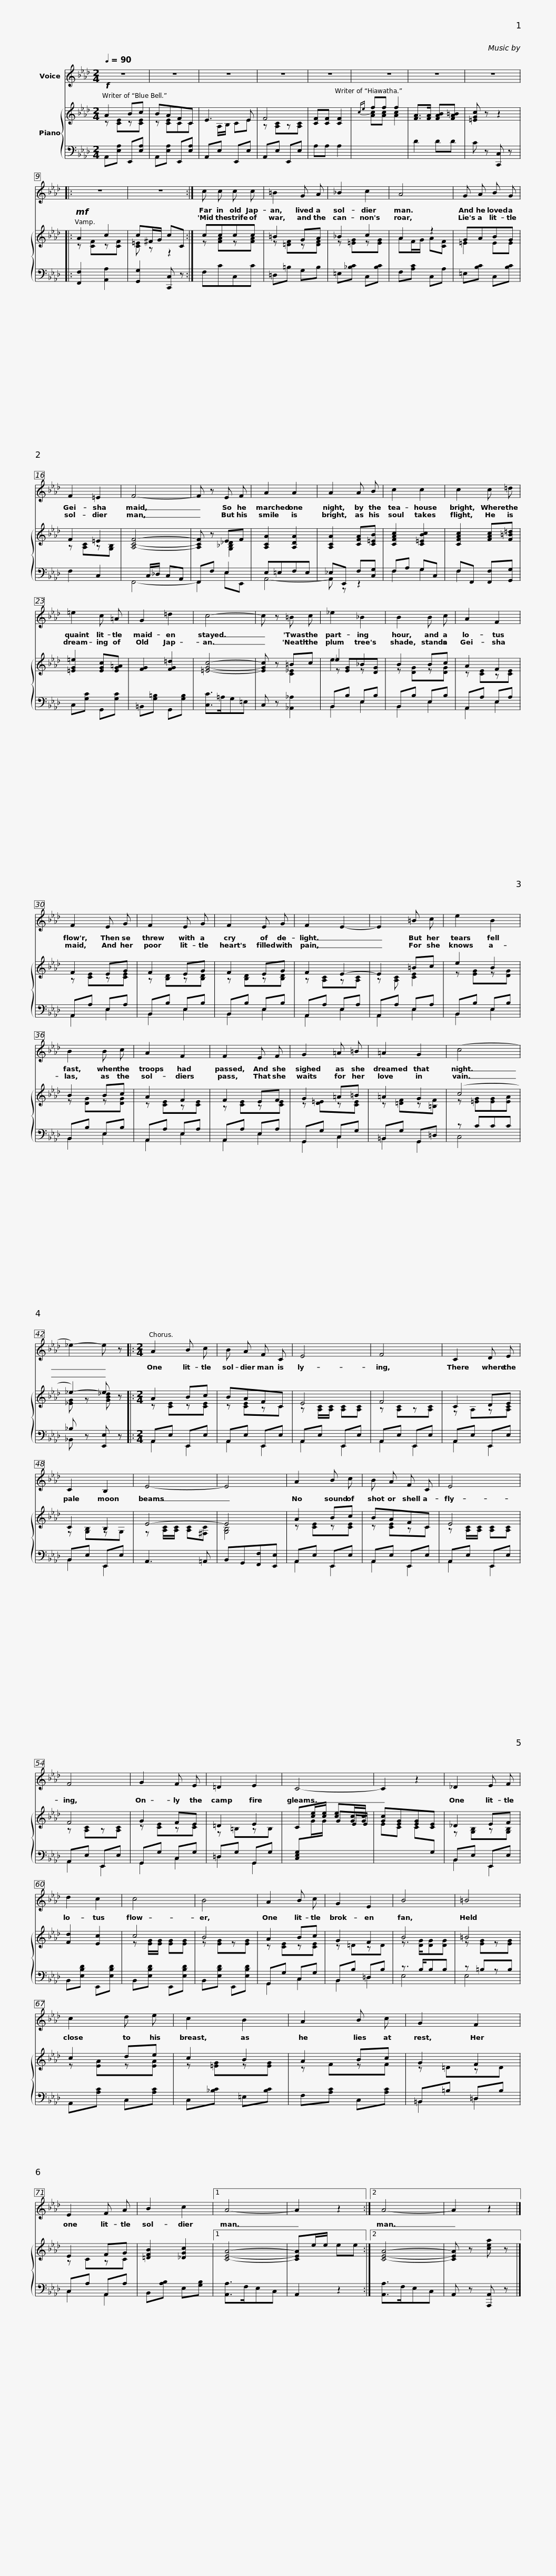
X:1
%%score 1 { ( 2 3 6 ) | ( 4 5 ) }
L:1/8
Q:1/4=90
M:2/4
I:linebreak $
K:Ab
V:1 treble
V:2 treble
V:3 treble
V:6 treble
V:4 bass
V:5 bass
V:1
 z4 | z4 | z4 | z4 | z4 |$ %5
 z4 | z4 | z4 |: z4 | z4 :|$ %10
 c c c c | =B2 G A | _B2 c2 | A4 |$ G A B G | %15
 F2 =E2 | F4- | F z E F |$ A2 A2 | A2 A B | %20
 c2 c2 | c2 c =d |$ =e2 c =A | G2 =d2 | c4- | %25
 c z =B c |$ _e2 _B2 | B2 B c | A2 F2 | F2 E G |$ %30
 F2 E G | F2 E G | F2 E2- | E2 =B c |$ e2 B2 | %35
 B2 B c | A2 F2 | F2 E F |$ G2 =A =B | =A2 G2 | %40
 (c4 | _e2-) e z |:$[M:2/4] A2 B c | B A F C | E4 | %45
 F4 | C2 D E |$ C2 B,2 | E4- | E4 | %50
 A2 B c | B A F C |$ E4 | F4 | G2 F E | %55
 =D2 E2 | C4- | C2 z2 |$ _D2 E F | d2 c2 | %60
 c4 | B4 | A2 B c | G2 E2 |$ B4 | %65
 =B4 | c2 d e | c2 B2 | A2 B c | G2 F2 |$ %70
 E2 F A | B2 c2 |1 A4- | A2 z2 :|2 A4- | %75
 A2 z2 |] %76
V:2
!f! A2 Bc | BAFC | E3 E | F4 | [CF][CF] [CF]2 |$ %5
{ce} ff f2 | [FA]>[FA] [FAB][FA=B] | [=EGc] z z2 |:!mf! A2 c2 | c^F/G/ cC :|$ %10
 cccc | =B2 GA | _B2 c2 | A2 z2 |$ GABG | %15
 F2 =E2 | [A,CF]4- | [A,CF] z EF |$ [A,CA]2 [A,DA]2 | [A,CA]2 [CFA][C=EB] | %20
 [CFAc]2 [C=EBc]2 | [CFAc]2 [FAc][F=B=d] |$ [=EG=e]2 [EGc][EG=A] | [FG]2 [FG=d]2 | [=EGc]4- | %25
 [EGc] z =Bc |$ _e2 _B2 | B2 Bc | A2 F2 | F2 EG |$ %30
 F2 EG | F2 EG | F2 E2- | E2 =Bc |$ e2 B2 | %35
 B2 Bc | A2 F2 | F2 EF |$ G2 =A=B | =A2 G2 | %40
 (c4 | _e2-) e z |:$[M:2/4] A2 Bc | BAFC | E4 | %45
 F4 | C2 DE |$ C2 B,2 | E4- | E4 | %50
 A2 Bc | BAFC |$ E4 | F4 | G2 FE | %55
 =D2 E2 | C[ce]/[ce]/ [ce][Gc]/[Gc]/ | [Gc][EG][EG][CE] |$ _D2 EF | [Fd]2 [Ec]2 | %60
 c4 | B4 | A2 Bc | G2 F2 |$ B4 | %65
 =B4 | c2 de | c2 B2 | A2 Bc | G2 F2 |$ %70
 E2 FG | [=DFB]2 [_DGc]2 |1 [CEA]4- | [CEA]e/e/ ee :|2 [CEA]4- | %75
 [CEA] z [cea] z |] %76
V:3
 z [CE]z[CE] | z [CE]CC |xA,/B,/ CE | z [A,C]z[A,C] | x4 |$ %5
 [Ac][Ac] [Ac]2 | x4 | x4 |: z [CF]z[CF] | [C=E] z z2 :|$ %10
 z [FA]z[FA] | z [=DF]z[DF] | z [=EG]z[EG] | AF/G/ A[CF] |$ =E2 EE | %15
 z [A,C]z[G,B,] | x4 | x2 [G,_B,_D]2 |$ x4 | x4 | %20
 x4 | x4 |$ x4 | x4 | x4 | %25
 x2 [C_E]2 |$ z [EG]z[DG] | z [DG]z[DG] | z [CE]z[CE] | z [CE]z[CE] |$ %30
 z [B,D]z[B,D] | z [B,D]z[B,D] | z [A,C]z[A,C] | z [A,C] [CE]2 |$ z [EG]z[DG] | %35
 z [DG]z[DG] | z [CE]z[CE] | z [CE]z[CE] |$ z [D=E]z[CE] | z [=DF]z[=B,F] | %40
 z [=EG][EG][EA] | [_EG] z [GB_d] x |:$[M:2/4] z [CE]z[CE] | z [CE]zC | z [A,C]/[A,C]/ [A,C][A,C] | %45
 z [A,C]z[A,C] | z A,z[A,C] |$ z [G,B,]zG, | z [A,C]/[A,C]/ [A,C][^F,C] | [G,B,]4 | %50
 z [CE]z[CE] | z [CE]zC |$ z [A,C]/[A,C]/ [A,C][A,C] | z [A,C]z[A,C] | z [CE]z[CE] | %55
 z =B,zB, | x2 GE/E/ | EC C[I:staff +1]G, |$[I:staff -1] z [G,B,]z[G,B,] | x4 | %60
 z [EG]/[EG]/ [EG][EG] | z [EG]z[EG] | z [CE]z[CE] | z =DzD |$ z3/2 [DG]/[DG][DG] | %65
 z [EG]z[EG] | z [EA]z[EA] | z [=EG]z[EG] | z FzF | z =DzD |$ %70
 z CzC | x4 |1 x4 | x4 :|2 x4 | %75
 x4 |] %76
V:4
 A,,[E,A,] E,,[E,A,] | A,,[E,A,] E,,[E,A,] | A,,E, E,,E, | A,,E, E,,E, | A,A, A,2 |$ %5
 x4 | D2 DD | C z [C,,C,] z |: [F,,F,]2 [A,,A,]2 | [G,,G,]2 [C,,C,] z :|$ %10
 F,CC,C | =D,=B, G,B, | =E,[_B,C] C,[B,C] | F,[A,C] C,A, |$ =E,[B,C] C,[B,C] | %15
 F,2 C,2 |xC,/_D,/ C,A,, | F,,F, E,2 |$ E,=E,F,E, | _E,E,, F,[C,G,] | %20
 F,A, G,C, | F,F,, [F,,F,][G,,G,] |$ C,[G,C] G,,[G,C] | =B,,[G,=B,] G,,[G,B,] | [C,C]>=A,G,=E, | %25
 C, z [_A,,_A,]2 |$ B,,B, E,B, | B,,B, E,B, | A,,A, E,A, | A,,A, E,A, |$ %30
 B,,B, E,B, | B,,B, E,B, | A,,A, E,A, | A,,A, E,A, |$ B,,B, E,B, | %35
 B,,B, E,B, | A,,A, E,A, | A,,A, E,A, |$ G,,G, C,G, | =B,,G, G,,=D, | %40
 z CCC | _B, z [E,,E,] z |:$[M:2/4] A,,E, E,,E, | A,,E, E,,E, | A,,E, E,,E, | %45
 A,,E, E,,E, | A,,E, E,,E, |$ B,,E, E,,E, | A,,3 =A,, | B,,G,,[F,,F,][E,,E,] | %50
 A,,E, E,,E, | A,,E, E,,E, |$ A,,E, E,,E, | A,,E, E,,E, | G,,G, C,G, | %55
 =D,G, G,,G, | [C,E,G,][I:staff -1]G/G/[I:staff +1] x2 | x4 |$ B,,E, E,,E, | B,,[E,B,D] E,,[E,B,D] | %60
 B,,[E,B,D] E,,[E,B,D] | B,,[E,B,D] E,,[E,B,D] | G,,G, C,G, | B,,B, =D,B, |$ z3/2 B,/B,B, | %65
 z =B,zB, | A,,[A,C] C,[A,C] | C,[_B,C] =E,[B,C] | F,[A,C] C,[A,C] | =B,,=B, =D,B, |$ %70
 C,A, A,,A, | B,,[A,B,] E,[G,B,] |1 [A,,A,]>F,E,C, | A,,2 z2 :|2 [A,,A,]>F,E,C, | %75
 A,, z [A,,,A,,] z |] %76
V:5
 x4 | x4 | x4 | x4 | x4 |$ %5
 x4 | x4 | x4 |: x4 | x4 :|$ %10
 x4 | x4 | x4 | x4 |$ x4 | %15
 x4 | F,,4- | F,,2 E,E,, |$ A,,4- | A,, z z2 | %20
 F,2 G,2 | F,2 x2 |$ x4 | x4 | x4 | %25
 x4 |$ B,,2 E,2 | B,,2 E,2 | A,,2 E,2 | A,,2 E,2 |$ %30
 B,,2 E,2 | B,,2 E,2 | A,,2 E,2 | A,,2 E,2 |$ B,,2 E,2 | %35
 B,,2 E,2 | A,,2 E,2 | A,,2 E,2 |$ G,,2 C,2 | =B,,2 G,,2 | %40
 C,4 | _B,, x3 |:$[M:2/4] A,,2 E,,2 | A,,2 E,,2 | A,,2 E,,2 | %45
 A,,2 E,,2 | A,,2 E,,2 |$ B,,2 E,,2 | x4 | x4 | %50
 A,,2 E,,2 | A,,2 E,,2 |$ A,,2 E,,2 | A,,2 E,,2 | G,,2 C,2 | %55
 =D,2 G,,2 | x4 | x4 |$ B,,2 E,,2 | x4 | %60
 x4 | x4 | G,,2 C,2 | B,,2 =D,2 |$ E,4 | %65
 E,4 | x4 | x4 | x4 | =B,,2 =D,2 |$ %70
 C,2 A,,2 | x4 |1 x4 | x4 :|2 x4 | %75
 x4 |] %76
V:6
 x4 | x4 | x4 | x4 | x4 |$ %5
 x4 | x4 | x4 |: x4 | x4 :|$ %10
 x4 | x4 | x4 | x4 |$ x4 | %15
 x4 | x4 | x4 |$ x4 | x4 | %20
 x4 | x4 |$ x4 | x4 | x4 | %25
 x4 |$ e2 x2 | x4 | x4 | x4 |$ %30
 x4 | x4 | x4 | x4 |$ x4 | %35
 x4 | x4 | x4 |$ x4 | x4 | %40
 x4 | x4 |:$[M:2/4] x4 | x4 | x4 | %45
 x4 | x4 |$ x4 | x4 | x4 | %50
 x4 | x4 |$ x4 | x4 | x4 | %55
 x4 | x4 | x4 |$ x4 | x4 | %60
 x4 | x4 | x4 | x4 |$ x4 | %65
 x4 | x4 | x4 | x4 | x4 |$ %70
 x4 | x4 |1 x4 | x4 :|2 x4 | %75
 x4 |] %76
